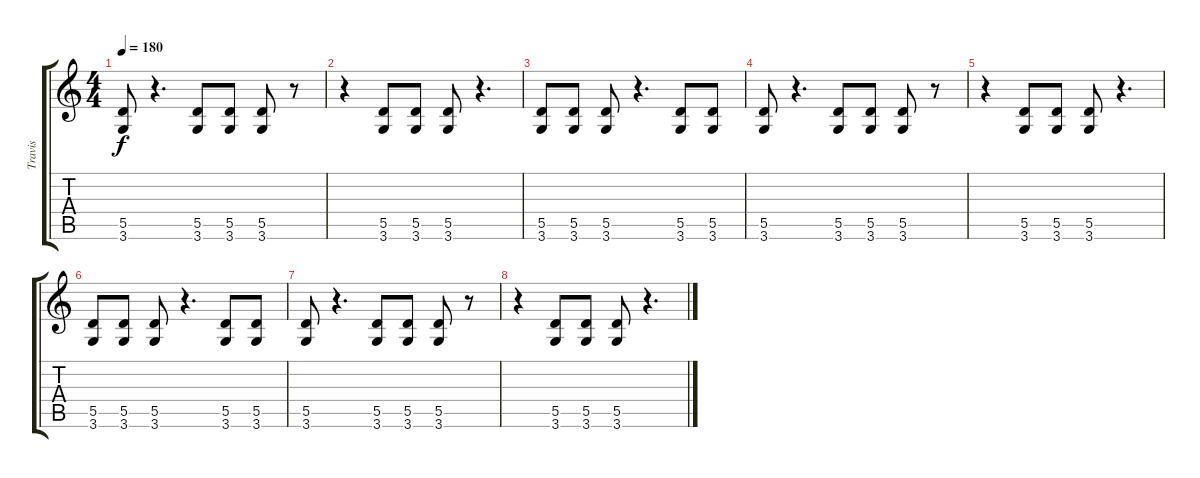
\track ("Travis" "Travis") {instrument distortionguitar}
\staff {score tabs}
\tuning (E4 B3 G3 D3 A2 E2) {hide}
\ts (4 4)
\tempo 180
\clef g2
\ks c
(5.5 3.6).8{dy f} r.4{d} (5.5 3.6).8 (5.5 3.6).8 (5.5 3.6).8 r.8 |
r.4 (5.5 3.6).8 (5.5 3.6).8 (5.5 3.6).8 r.4{d} |
(5.5 3.6).8 (5.5 3.6).8 (5.5 3.6).8 r.4{d} (5.5 3.6).8 (5.5 3.6).8 |
(5.5 3.6).8 r.4{d} (5.5 3.6).8 (5.5 3.6).8 (5.5 3.6).8 r.8 |
r.4 (5.5 3.6).8 (5.5 3.6).8 (5.5 3.6).8 r.4{d} |
(5.5 3.6).8 (5.5 3.6).8 (5.5 3.6).8 r.4{d} (5.5 3.6).8 (5.5 3.6).8 |
(5.5 3.6).8 r.4{d} (5.5 3.6).8 (5.5 3.6).8 (5.5 3.6).8 r.8 |
r.4 (5.5 3.6).8 (5.5 3.6).8 (5.5 3.6).8 r.4{d}
